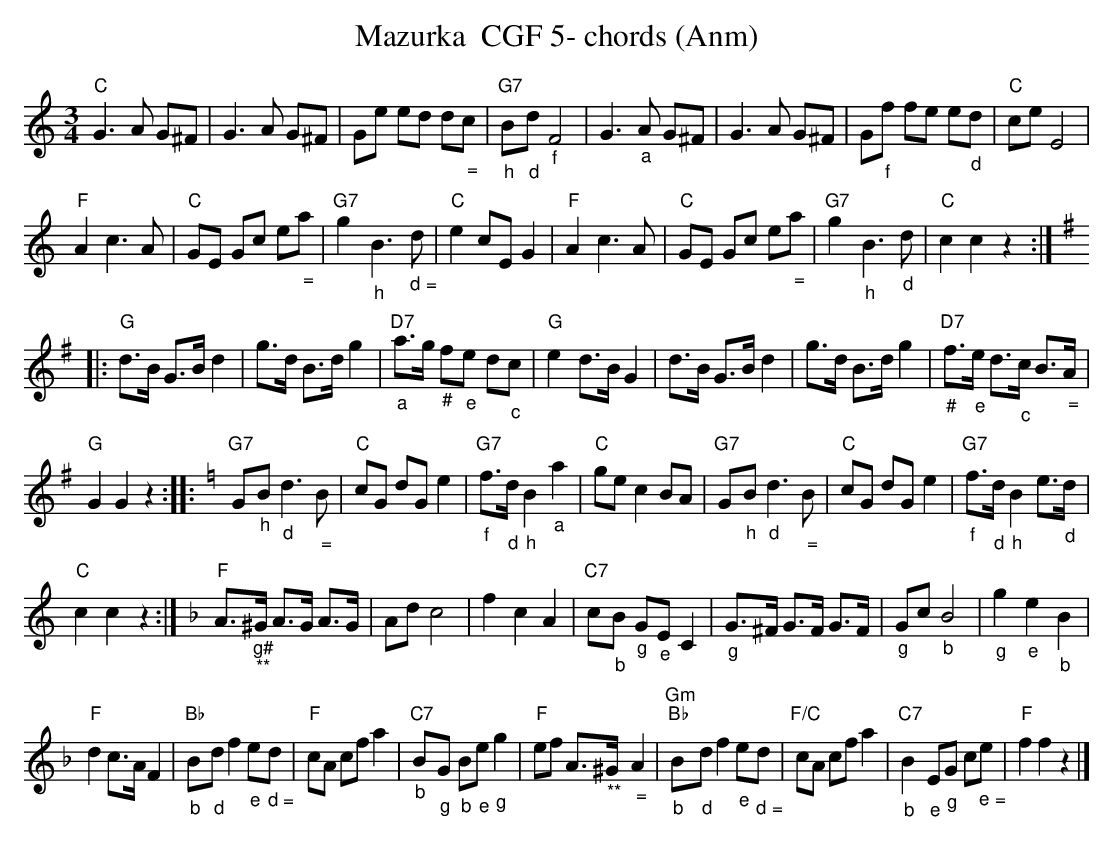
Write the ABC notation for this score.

X:1
T:Mazurka  CGF 5- chords (Anm)
M:3/4
L:1/8
K:Cmaj%%MIDI gchordon
"C"G3A G^F | G3A G^F | Ge ed d"_ ="c | "G7""_h"B"_d"d"_f"F4 | G3"_a"A G^F | G3A G^F | G"_f"f fe e"_d"d | "C"ceE4 |
 "F"A2c3A | "C"GE Gc e"_ ="a | "G7"g2"_h"B3"_ d ="d | "C"e2cEG2 | "F"A2c3A | "C"GE Gc e"_ ="a | "G7"g2"_h"B3"_d"d | "C"c2c2z2 :: [K:Gmaj]
 "G"d>B G>Bd2 | g>d B>dg2 |  "D7""_a"a>g "_#"f"_e"e d"_c"c | "G"e2d>BG2 | d>B G>Bd2 | g>d B>dg2 | "D7""_#"f>"_e"e d>"_c"c B>"_ ="A |
 "G"G2G2z2 :: [K:Cmaj]  "G7"G"_h"B"_d"d3"_ ="B | "C"cG dGe2 | "G7""_f"f>"_d"d"_h"B2"_a"a2 | "C"gec2BA | "G7"G"_h"B"_d"d3"_ ="B | "C"cG dGe2 |  "G7""_f"f>"_d"d"_h"B2e>"_d"d |
 "C"c2c2z2 :| [K:Fmaj] "F"A>"_g#""_ **"^G A>G A>G | Adc4 | f2c2A2 | "C7"c"_b"B "_g"G"_e"EC2 | "_g"G>^F G>F G>F | "_g"Gc"_b"B4 | "_g"g2"_e"e2"_b"B2 |
 "F"d2c>AF2 | "Bb""_b"B"_d"df2"_e"e"_ d ="d | "F"cA cfa2 |  "C7""_b"B"_g"G "_b"B"_e"e"_g"g2 | "F"ef A>"_ **"^G"_ ="A2 | "Gm""Bb""_b"B"_d"df2"_e"e"_ d ="d | "F/C"cA cfa2 | "C7""_b"B2"_e"E"_g"G c"_ e ="e | "F"f2f2z2 |]
